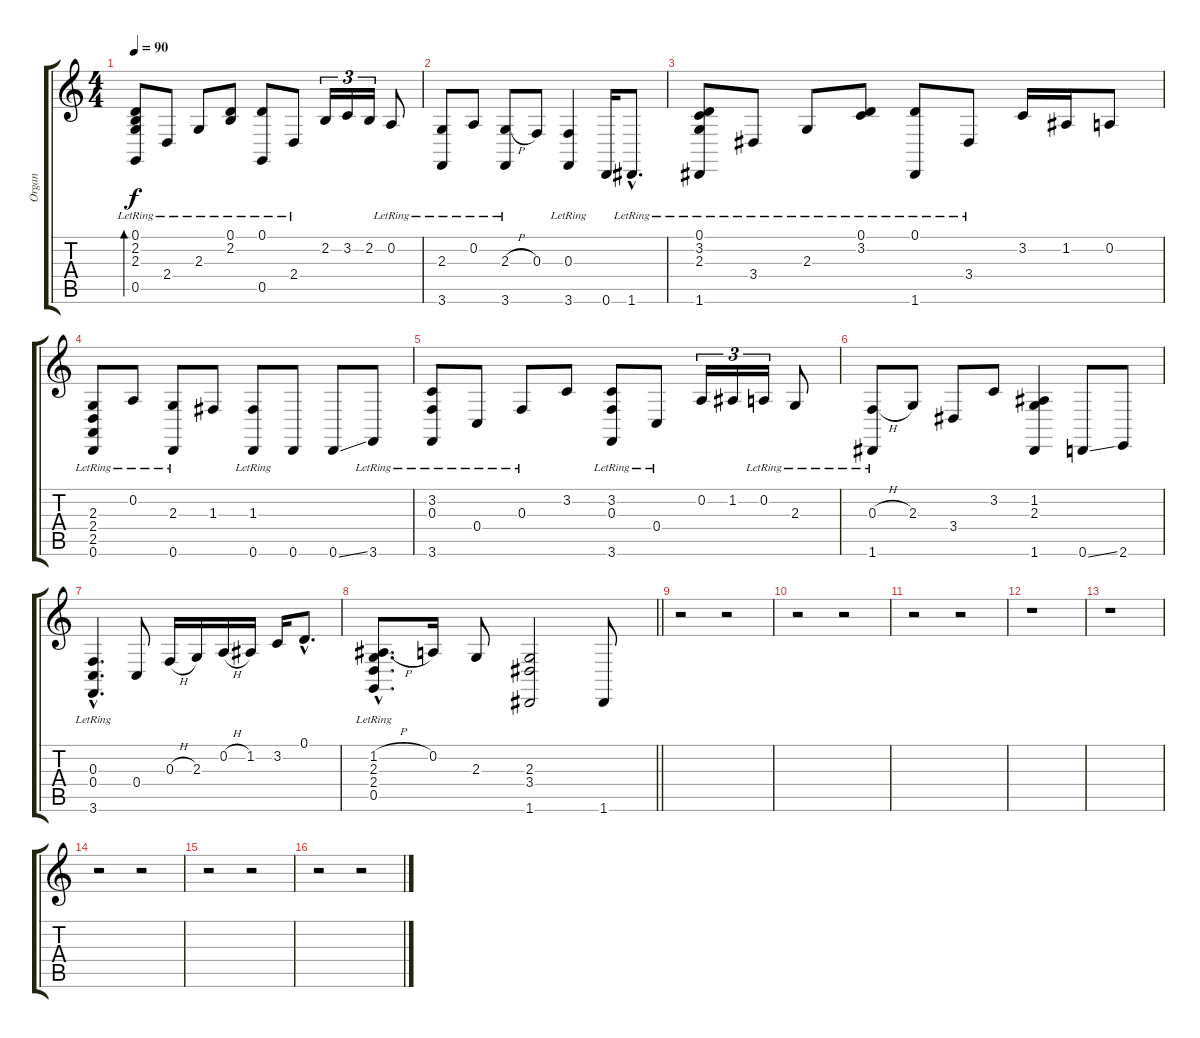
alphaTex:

\track ("Organ" "Organ") {instrument churchorgan}
\staff {score tabs}
\tuning (D4 A3 F3 C3 G2 D2) {hide}
\ts (4 4)
\tempo 90
\clef g2
\ks c
(0.1{lr} 2.2{lr} 2.3{lr} 0.5{lr}).8{bd 240 dy f instrument churchorgan} 2.4{lr}.8 2.3{lr}.8 (0.1 2.2{lr}).8 (0.1{lr} 0.5{lr}).8 2.4{lr}.8 2.2.16{tu (3 2)} 3.2.16{tu (3 2)} 2.2.16{tu (3 2)} 0.2{lr}.8 |
(2.3{lr} 3.6{lr}).8 0.2{lr}.8 (2.3{h} 3.6{lr}).8 0.3.8 (0.3{lr} 3.6).4 0.6.16 1.6{hac lr}.8{d} |
(0.1{lr} 3.2{lr} 2.3{lr} 1.6{lr}).8 3.4{lr}.8 2.3{lr}.8 (0.1 3.2{lr}).8 (0.1{lr} 1.6{lr}).8 3.4{lr}.8 3.2.16 1.2.16 0.2.8 |
(2.3{lr} 2.4{lr} 2.5{lr} 0.6{lr}).8 0.2{lr}.8 (2.3 0.6{lr}).8 1.3.8 (1.3{lr} 0.6).8 0.6.8 0.6{ss}.8 3.6{lr}.8 |
(3.2{lr} 0.3{lr} 3.6{lr}).8 0.4{lr}.8 0.3{lr}.8 3.2.8 (3.2{lr} 0.3{lr} 3.6{lr}).8 0.4{lr}.8 0.2.16{tu (3 2)} 1.2.16{tu (3 2)} 0.2{lr}.16{tu (3 2)} 2.3{lr}.8 |
(0.3{h} 1.6{lr}).8 2.3.8 3.4.8 3.2.8 (1.2 2.3 1.6).4 0.6{ss}.8 2.6.8 |
(0.3{hac} 0.4{hac} 3.6{hac lr}).4{d} 0.4.8 0.3{h}.16 2.3.16 0.2{h}.16 1.2.16 3.2.16 0.1{hac}.8{d} |
\barLineRight lightlight
(1.2{h hac} 2.3{hac} 2.4{hac lr} 0.5{hac lr}).8{d} 0.2.16 2.3.8 (2.3 3.4 1.6).2 1.6.8 |
r.2 r.2 |
r.2 r.2 |
r.2 r.2 |
r.1 |
r.1 |
r.2 r.2 |
r.2 r.2 |
r.2 r.2
